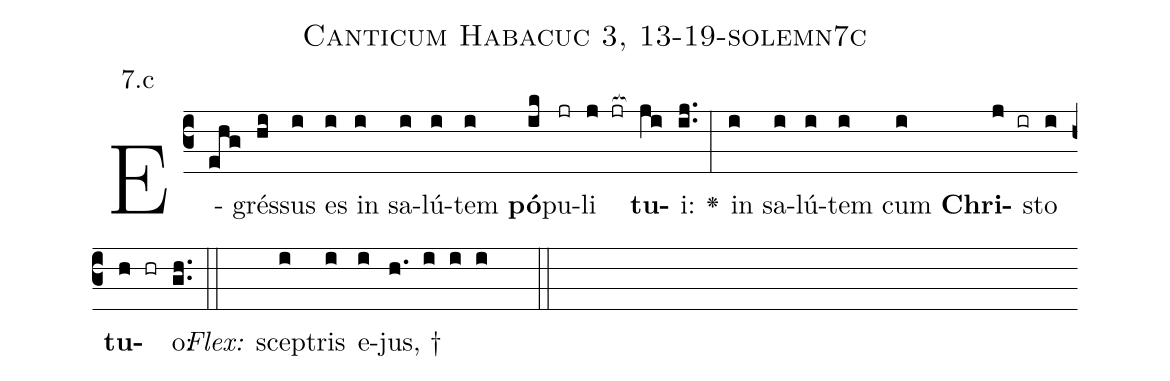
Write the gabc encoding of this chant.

name: Canticum Habacuc 3, 13-19-solemn7c;
annotation: 7.c;
%%
(c3)E(ehg)grés(hi)sus(i) es(i) in(i) sa(i)lú(i)tem(i) <b>pó</b>(ik)pu(jr)li(j jr[ocb:1{]) <b>tu</b>(ji[ocb:0}])i:(ij..) <v>\greheightstar</v>(:) in(i) sa(i)lú(i)tem(i) cum(i) <b>Chri</b>(j ir)sto(i) <b>tu</b>(h hr)o:(gh..) (::)
<i>Flex:</i>()  scep(i)tris(i) e(i)jus, †(h. i i i  ::)

%E(i) u(i) o(j) u(i) a(h) e.(gh..) (::)
